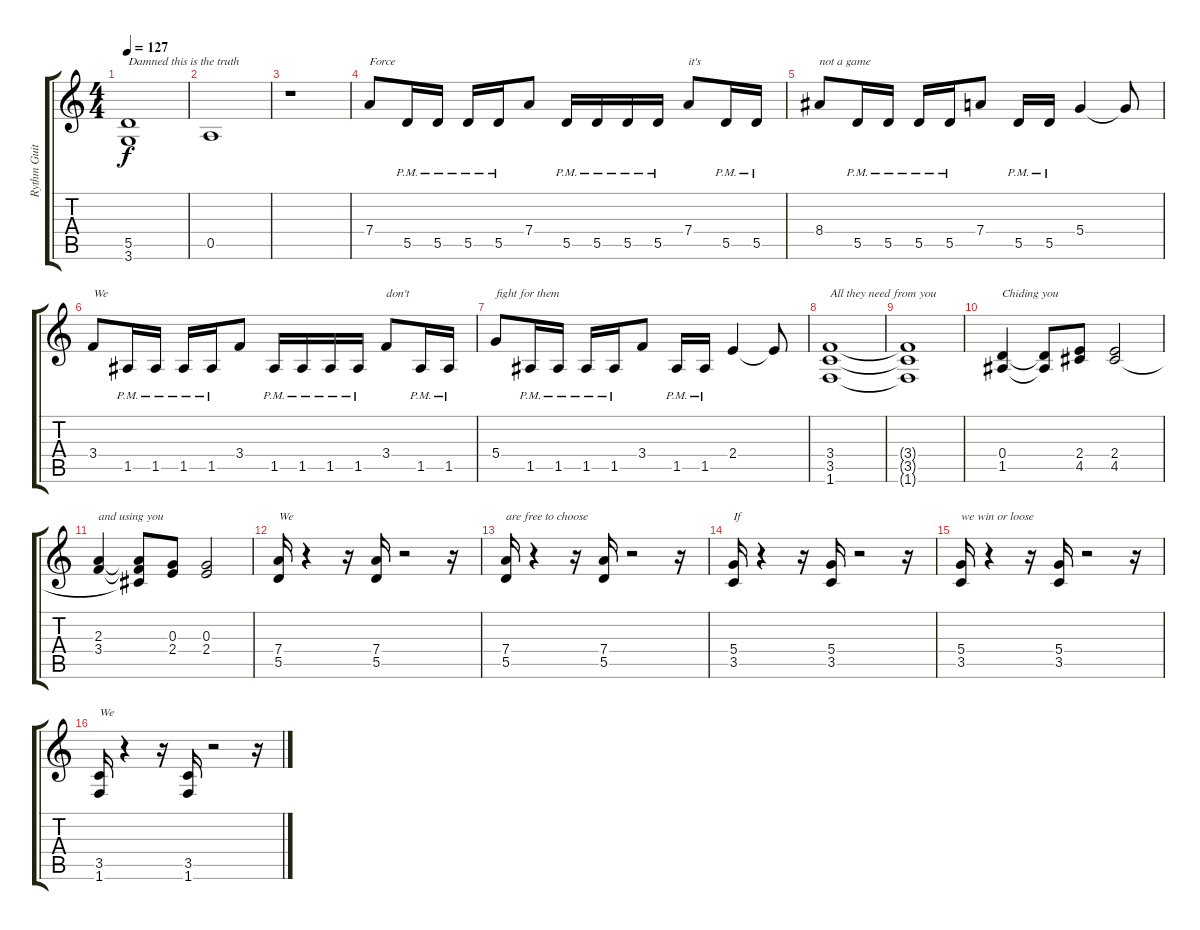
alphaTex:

\track ("Rythm Guitar" "Rythm Guit") {instrument distortionguitar}
\staff {score tabs}
\tuning (E4 B3 G3 D3 A2 E2) {hide}
\ts (4 4)
\tempo 127
\clef g2
\ks c
(5.5 3.6).1{txt "Damned this is the truth" dy f} |
0.5.1 |
r.1 |
7.4.8{txt "Force" volume 15} 5.5{pm}.16 5.5{pm}.16 5.5{pm}.16 5.5{pm}.16 7.4.8 5.5{pm}.16 5.5{pm}.16 5.5{pm}.16 5.5{pm}.16 7.4.8{txt "it's"} 5.5{pm}.16 5.5{pm}.16 |
8.4.8{txt "not a game"} 5.5{pm}.16 5.5{pm}.16 5.5{pm}.16 5.5{pm}.16 7.4.8 5.5{pm}.16 5.5{pm}.16 5.4.4 5.4{t}.8 |
3.4.8{txt "We"} 1.5{pm}.16 1.5{pm}.16 1.5{pm}.16 1.5{pm}.16 3.4.8 1.5{pm}.16 1.5{pm}.16 1.5{pm}.16 1.5{pm}.16 3.4.8{txt "don't"} 1.5{pm}.16 1.5{pm}.16 |
5.4.8{txt "fight for them"} 1.5{pm}.16 1.5{pm}.16 1.5{pm}.16 1.5{pm}.16 3.4.8 1.5{pm}.16 1.5{pm}.16 2.4.4 2.4{t}.8 |
(3.4 3.5 1.6).1{txt "All they need from you" volume 14} |
(3.4{t} 3.5{t} 1.6{t}).1 |
(0.4 1.5).4{txt "Chiding you"} (0.4{t} 1.5{t}).8 (2.4 4.5).8 (2.4 4.5).2 |
(2.3 3.4).4{txt "and using you"} (2.3{t} 3.4{t} 4.5{t}).8 (0.3 2.4).8 (0.3 2.4).2 |
(7.4 5.5).16{txt "We"} r.4 r.16 (7.4 5.5).16 r.2 r.16 |
(7.4 5.5).16{txt "are free to choose"} r.4 r.16 (7.4 5.5).16 r.2 r.16 |
(5.4 3.5).16{txt "If"} r.4 r.16 (5.4 3.5).16 r.2 r.16 |
(5.4 3.5).16{txt "we win or loose"} r.4 r.16 (5.4 3.5).16 r.2 r.16 |
(3.5 1.6).16{txt "We"} r.4 r.16 (3.5 1.6).16 r.2 r.16
